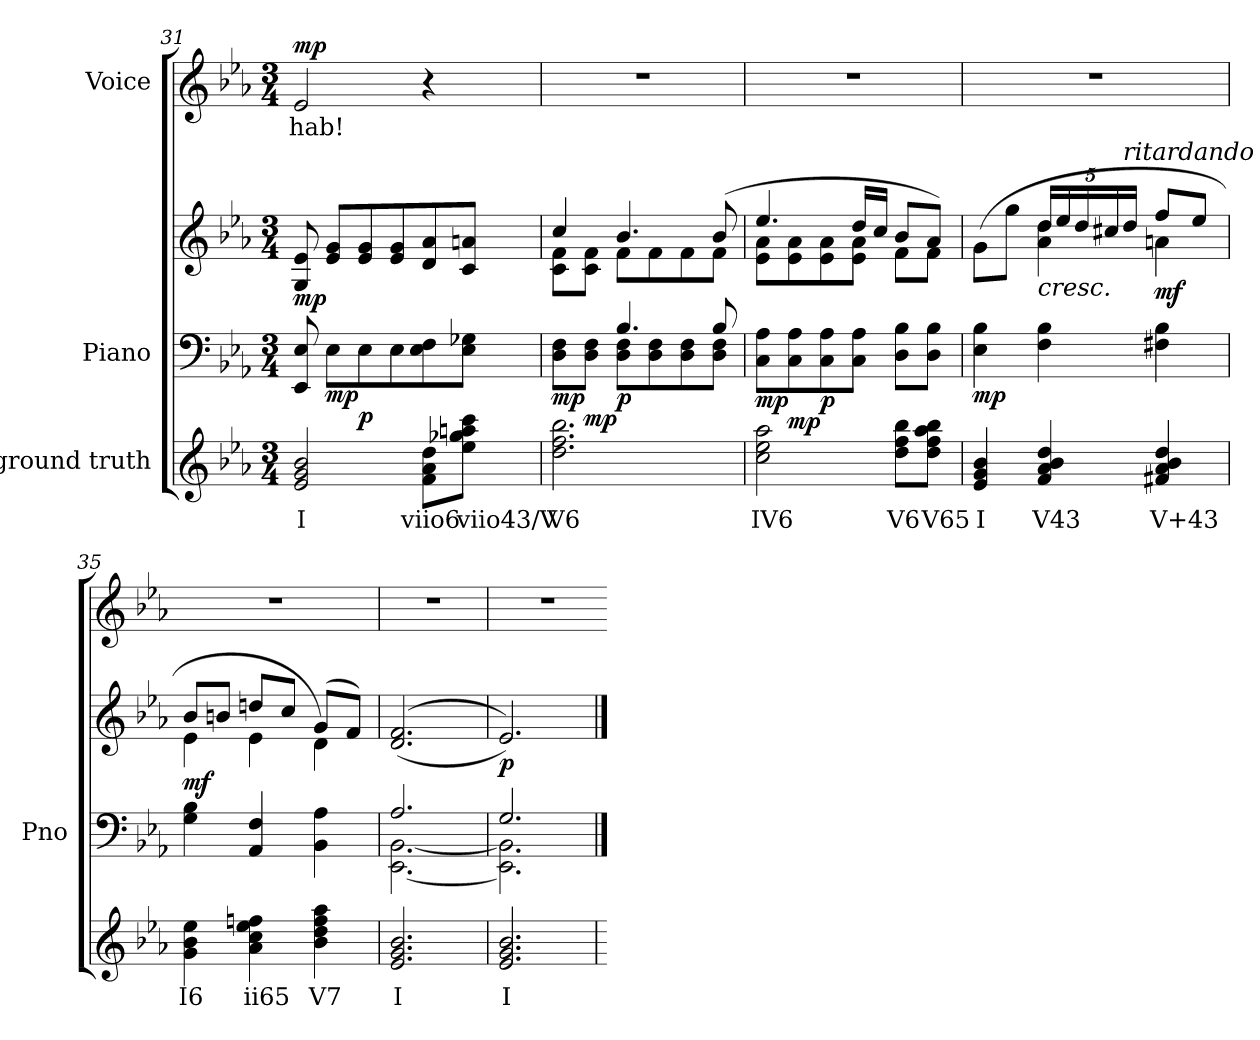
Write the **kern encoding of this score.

**kern	**text	**kern	**kern	**dynam	**kern	**text	**dynam
*part3	*part3	*part2	*part2	*part2	*part1	*part1	*part1
*staff4	*staff4	*staff3	*staff2	*staff2/3	*staff1	*staff1	*staff1
*I"ground truth	*	*I"Piano	*	*	*I"Voice	*	*
*	*	*I'Pno	*	*	*	*	*
*	*	*clefF4	*clefG2	*	*clefG2	*	*
*k[b-e-a-]	*	*k[b-e-a-]	*k[b-e-a-]	*	*k[b-e-a-]	*	*
*M3/4	*	*M3/4	*M3/4	*	*M3/4	*	*
=31	=31	=31	=31	=31	=31	=31	=31
!	!	!	!	!LO:DY:b	!	!LO:LY:b	!LO:DY:a
2e- 2g 2b-	I	8EE-/ 8E-/	8G/ 8e-/	mp	2e-/	hab!	mp
!	!	!	!	!LO:DY:b=2	!	!	!
.	.	8E-\L	8e-/ 8g/L	mp	.	.	.
!	!	!	!	!LO:DY:b=2	!	!	!
.	.	8E-\	8e-/ 8g/	p	.	.	.
.	.	8E-\	8e-/ 8g/	.	.	.	.
8f 8a- 8ddL	viio6	8E-\ 8F\	8d/ 8a-/	.	4r	.	.
8ee- 8gg-X 8aan 8cccJ	viio43/V	8E-\ 8G-X\J	8c/ 8an/J	.	.	.	.
=32	=32	=32	=32	=32	=32	=32	=32
*	*	*^	*^	*	*	*	*
!	!	!	!	!	!	!LO:DY:b=2	!	!	!
2.dd 2.ff 2.bb-	V6	4rFyy	8D\ 8F\L	4cc/	8c\ 8f\L	mp	2.r	.	.
!	!	!	!	!	!	!LO:DY:b=2	!	!	!
.	.	.	8D\ 8F\J	.	8c\ 8f\J	mp	.	.	.
!	!	!	!	!	!	!LO:DY:b=2	!	!	!
.	.	4.B-/	8D\ 8F\L	4.b-/	8f\L	p	.	.	.
.	.	.	8D\ 8F\	.	8f\	.	.	.	.
.	.	.	8D\ 8F\	.	8f\	.	.	.	.
.	.	8B-/	8D\ 8F\J	(>8b-/	8f\J	.	.	.	.
*	*	*v	*v	*	*	*	*	*	*
=33	=33	=33	=33	=33	=33	=33	=33	=33
*	*	*^	*	*	*	*	*	*
!	!	!	!	!	!	!LO:DY:b=2	!	!	!
*	*	*v	*v	*	*	*	*	*	*
2cc 2ee- 2aa-	IV6	8C\ 8A-\L	4.ee-/	8e-\ 8a-\L	mp	2.r	.	.
!	!	!	!	!	!LO:DY:b=2	!	!	!
.	.	8C\ 8A-\	.	8e-\ 8a-\	mp	.	.	.
!	!	!	!	!	!LO:DY:b=2	!	!	!
.	.	8C\ 8A-\	.	8e-\ 8a-\	p	.	.	.
.	.	8C\ 8A-\J	16dd/LL	8e-\ 8a-\J	.	.	.	.
.	.	.	16cc/JJ	.	.	.	.	.
8dd 8ff 8bb-L	V6	8D\ 8B-\L	8b-/L	8f\L	.	.	.	.
8dd 8ff 8aa- 8bb-J	V65	8D\ 8B-\J	8a-/J)	8f\J	.	.	.	.
=34	=34	=34	=34	=34	=34	=34	=34	=34
!	!	!	!	!	!LO:DY:b=2	!	!	!
4e- 4g 4b-	I	4E-\ 4B-\	4ryy	(>8g\L	mp	2.r	.	.
.	.	.	.	8gg\J	.	.	.	.
*	*	*	*Xbrackettup	*	*	*	*	*
!	!	!	!	!	!LO:HP:b	!	!	!
4f 4a- 4b- 4dd	V43	4F\ 4B-\	20dd/LL	4a-\ 4dd\	<	.	.	.
.	.	.	20ee-/	.	.	.	.	.
.	.	.	20dd/	.	.	.	.	.
.	.	.	20cc#X/	.	.	.	.	.
!	!	!	!LO:TX:a:i:t=ritardando	!	!	!	!	!
.	.	.	20dd/JJ	.	.	.	.	.
!	!	!	!	!	!LO:DY:b	!	!	!
4f#X 4a- 4b- 4dd	V+43	4F#X\ 4B-\	8ff/L	4an\	mf	.	.	.
.	.	.	8ee-/J	.	.	.	.	.
*	*	*	*	*	*	*MM64	*	*
=35	=35	=35	=35	=35	=35	=35	=35	=35
*	*	*	*	*	*	*MM60	*	*
!	!	!	!	!	!LO:DY:b	!	!	!
4g 4b- 4ee-	I6	4G\ 4B-\	8b-/L	4e-\	mf	2.r	.	.
.	.	.	8bn/J	.	.	.	.	.
4a- 4cc 4ee- 4ffn	ii65	4AA-/ 4F/	8ddn/L	4e-\	.	.	.	.
.	.	.	8cc/J	.	.	.	.	.
4b- 4dd 4ff 4aa-	V7	4BB-\ 4A-\	(<8g/L	4d\)	[	.	.	.
.	.	.	8f/J)	.	.	.	.	.
*	*	*	*v	*v	*	*	*	*
*	*	*	*	*	*MM58	*	*
=36	=36	=36	=36	=36	=36	=36	=36
*	*	*^	*	*	*	*	*
2.e- 2.g 2.b-	I	2.A-/	[2.EE-\ [2.BB-\	(<(>2.d/ 2.f/	.	2.r	.	.
=37	=37	=37	=37	=37	=37	=37	=37	=37
!	!	!	!	!	!LO:DY:b	!	!	!
2.e- 2.g 2.b-	I	2.G/	2.EE-\] 2.BB-\]	2.e-/))	p	2.r	.	.
*	*	*v	*v	*	*	*	*	*
=	==	==	==	==	==	==	==
*-	*-	*-	*-	*-	*-	*-	*-
